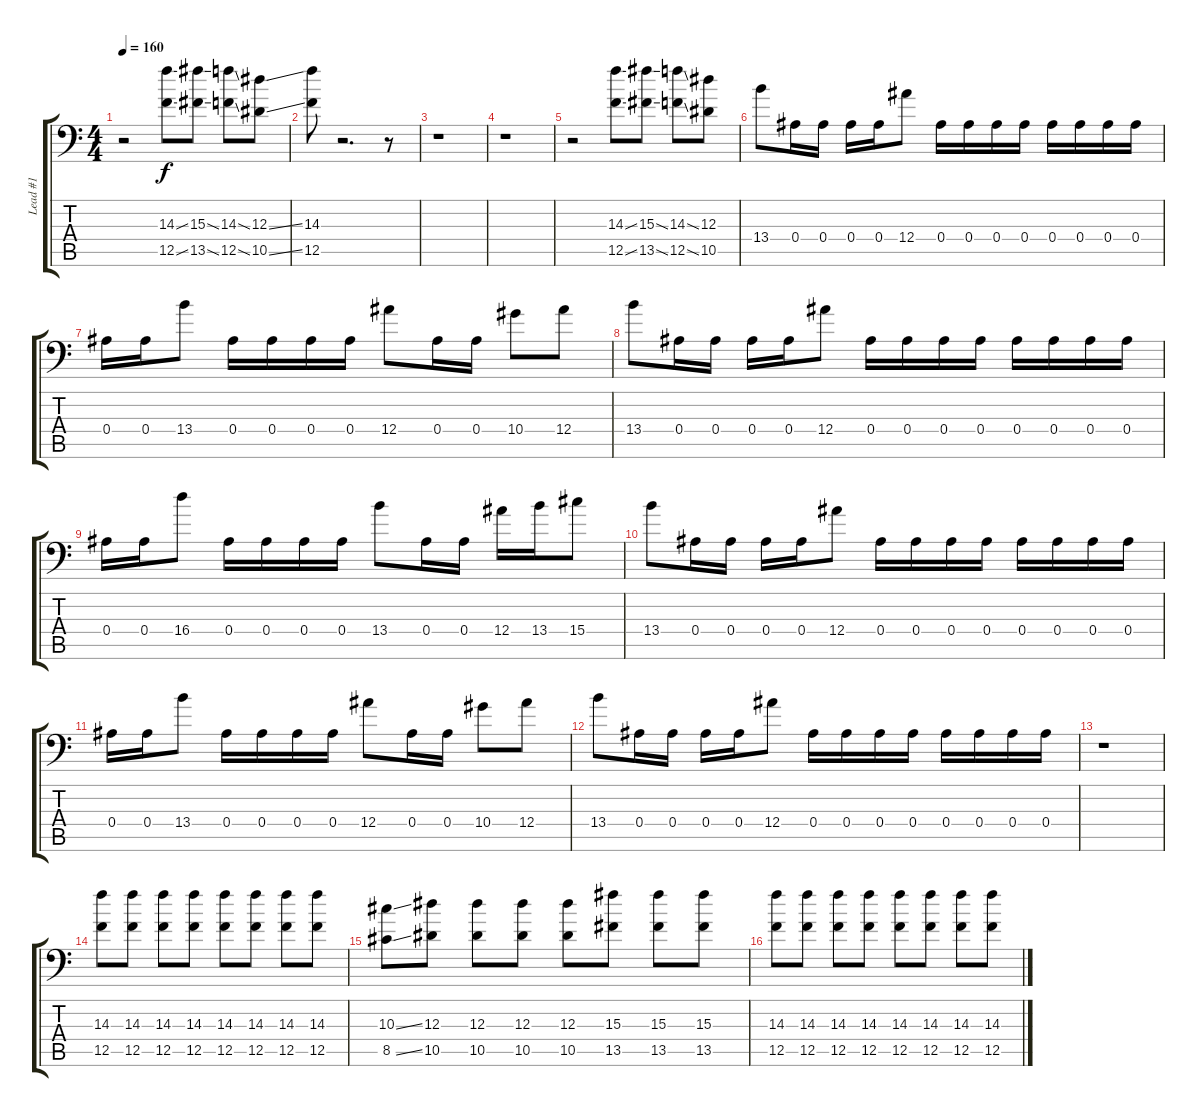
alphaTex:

\track ("Lead #1" "Lead #1") {instrument distortionguitar}
\staff {score tabs}
\tuning (C4 G3 Eb3 Bb2 F2 Bb1) {hide}
\ts (4 4)
\tempo 160
\clef f4
\ks c
r.2{dy f} (14.3{ss} 12.5{ss}).8 (15.3{ss} 13.5{ss}).8 (14.3{ss} 12.5{ss}).8 (12.3{ss} 10.5{ss}).8 |
(14.3 12.5).8 r.2{d} r.8 |
r.1 |
r.1 |
r.2 (14.3{ss} 12.5{ss}).8 (15.3{ss} 13.5{ss}).8 (14.3{ss} 12.5{ss}).8 (12.3 10.5).8 |
13.4.8 0.4.16 0.4.16 0.4.16 0.4.16 12.4.8 0.4.16 0.4.16 0.4.16 0.4.16 0.4.16 0.4.16 0.4.16 0.4.16 |
0.4.16 0.4.16 13.4.8 0.4.16 0.4.16 0.4.16 0.4.16 12.4.8 0.4.16 0.4.16 10.4.8 12.4.8 |
13.4.8 0.4.16 0.4.16 0.4.16 0.4.16 12.4.8 0.4.16 0.4.16 0.4.16 0.4.16 0.4.16 0.4.16 0.4.16 0.4.16 |
0.4.16 0.4.16 16.4.8 0.4.16 0.4.16 0.4.16 0.4.16 13.4.8 0.4.16 0.4.16 12.4.16 13.4.16 15.4.8 |
13.4.8 0.4.16 0.4.16 0.4.16 0.4.16 12.4.8 0.4.16 0.4.16 0.4.16 0.4.16 0.4.16 0.4.16 0.4.16 0.4.16 |
0.4.16 0.4.16 13.4.8 0.4.16 0.4.16 0.4.16 0.4.16 12.4.8 0.4.16 0.4.16 10.4.8 12.4.8 |
13.4.8 0.4.16 0.4.16 0.4.16 0.4.16 12.4.8 0.4.16 0.4.16 0.4.16 0.4.16 0.4.16 0.4.16 0.4.16 0.4.16 |
r.1 |
(14.3 12.5).8 (14.3 12.5).8 (14.3 12.5).8 (14.3 12.5).8 (14.3 12.5).8 (14.3 12.5).8 (14.3 12.5).8 (14.3 12.5).8 |
(10.3{ss} 8.5{ss}).8 (12.3 10.5).8 (12.3 10.5).8 (12.3 10.5).8 (12.3 10.5).8 (15.3 13.5).8 (15.3 13.5).8 (15.3 13.5).8 |
(14.3 12.5).8 (14.3 12.5).8 (14.3 12.5).8 (14.3 12.5).8 (14.3 12.5).8 (14.3 12.5).8 (14.3 12.5).8 (14.3 12.5).8
